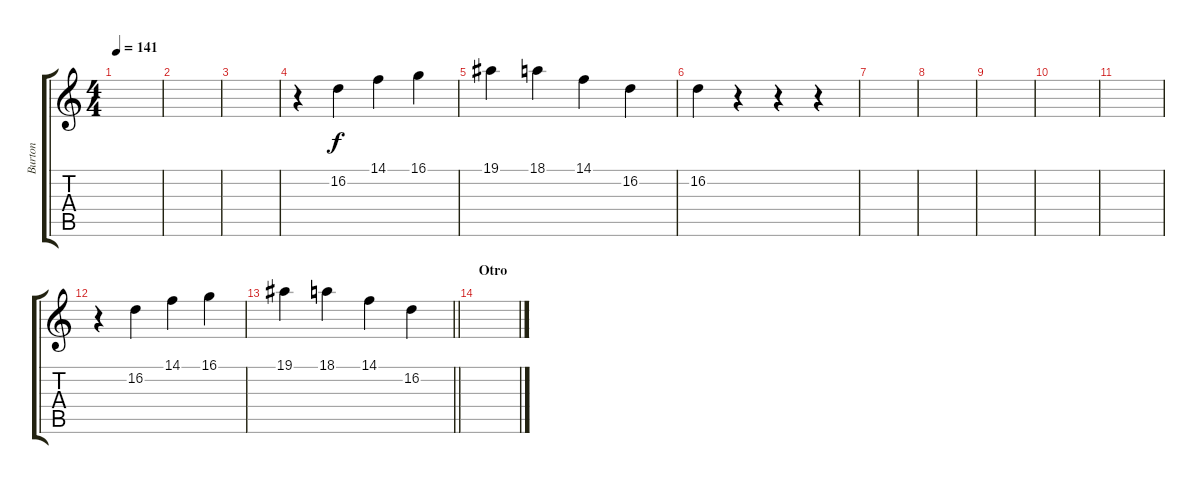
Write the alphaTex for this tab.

\track ("Burton" "Burton") {instrument pad1newage}
\staff {score tabs}
\tuning (Eb4 Bb3 Gb3 Db3 Ab2 Eb2) {hide}
\ts (4 4)
\tempo 141
\clef g2
\ks c
|
|
|
r.4 16.2.4 14.1.4 16.1.4 |
19.1.4 18.1.4 14.1.4 16.2.4 |
16.2.4 r.4 r.4 r.4 |
|
|
|
|
|
r.4 16.2.4 14.1.4 16.1.4 |
\barLineRight lightlight
19.1.4 18.1.4 14.1.4 16.2.4 |
\section ("" "Otro")
